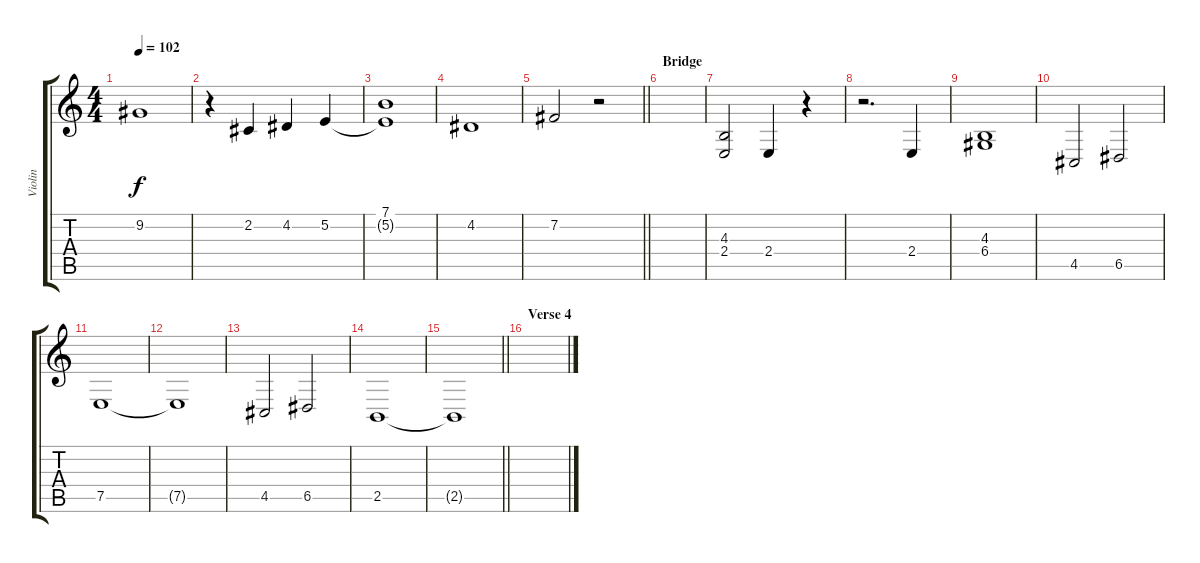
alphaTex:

\track ("Violin" "Violin") {instrument violin}
\staff {score tabs}
\tuning (E4 B3 G3 D3 A2 E2) {hide}
\ts (4 4)
\tempo 102
\clef g2
\ks c
9.2.1{dy f} |
r.4 2.2.4 4.2.4 5.2.4 |
(7.1 5.2{t}).1 |
4.2.1 |
\barLineRight lightlight
7.2.2 r.2 |
\section ("" "Bridge")
|
(4.3 2.4).2 2.4.4 r.4 |
r.2{d} 2.4.4 |
(4.3 6.4).1 |
4.5.2 6.5.2 |
7.5.1 |
7.5{t}.1 |
4.5.2 6.5.2 |
2.5.1 |
\barLineRight lightlight
2.5{t}.1 |
\section ("" "Verse 4")
